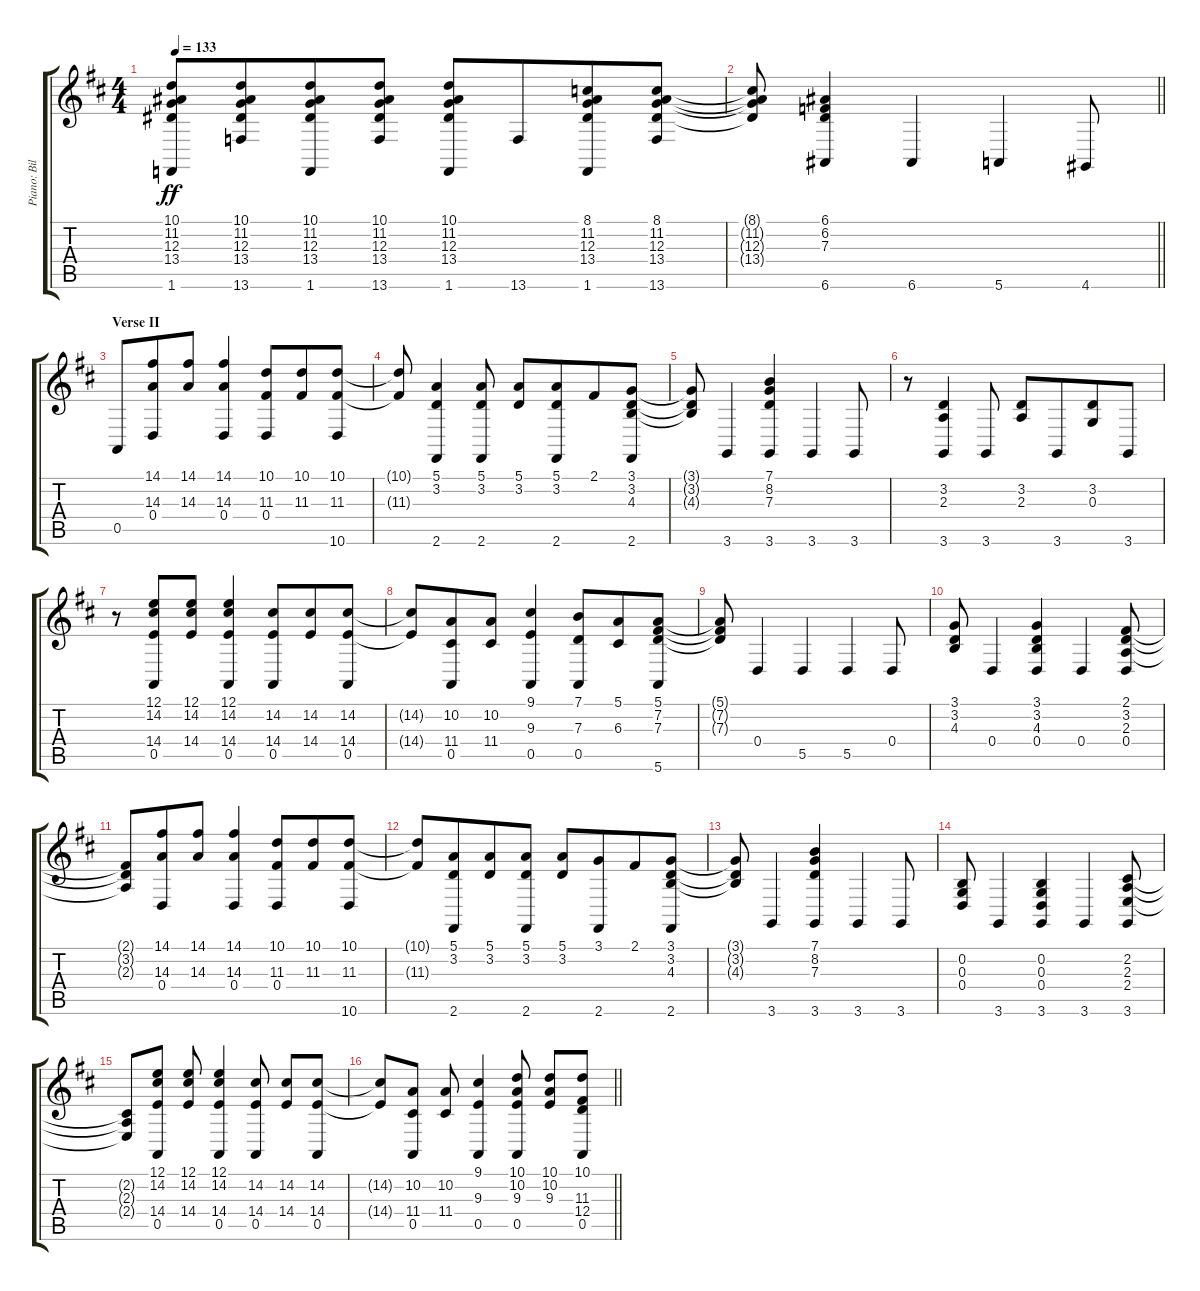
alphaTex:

\track ("Piano: Billy" "Piano: Bil") {instrument acousticgrandpiano}
\staff {score tabs}
\tuning (E4 B3 G3 D3 A2 E2) {hide}
\ts (4 4)
\tempo 133
\clef g2
\ks d
(10.1 11.2 12.3 13.4 1.6).8{dy ff} (10.1 11.2 12.3 13.4 13.6).8{beam merge} (10.1 11.2 12.3 13.4 1.6).8 (10.1 11.2 12.3 13.4 13.6).8 (10.1 11.2 12.3 13.4 1.6).8 13.6.8{beam merge} (8.1 11.2 12.3 13.4 1.6).8 (8.1 11.2 12.3 13.4 13.6).8 |
\barLineRight lightlight
(8.1{t} 11.2{t} 12.3{t} 13.4{t}).8 (6.1 6.2 7.3 6.6).4 6.6.4 5.6.4 4.6.8 |
\section ("" "Verse II")
0.5.8 (14.1 14.3 0.4).8{beam merge} (14.1 14.3).8 (14.1 14.3 0.4).4 (10.1 11.3 0.4).8{beam merge} (10.1 11.3).8 (10.1 11.3 10.6).8 |
(10.1{t} 11.3{t}).8 (5.1 3.2 2.6).4 (5.1 3.2 2.6).8{beam split} (5.1 3.2).8 (5.1 3.2 2.6).8{beam merge} 2.1.8 (3.1 3.2 4.3 2.6).8 |
(3.1{t} 3.2{t} 4.3{t}).8 3.6.4 (7.1 8.2 7.3 3.6).4 3.6.4 3.6.8 |
r.8 (3.2 2.3 3.6).4 3.6.8 (3.2 2.3).8 3.6.8{beam merge} (3.2 0.3).8 3.6.8 |
r.8 (12.1 14.2 14.4 0.5).8{beam merge} (12.1 14.2 14.4).8 (12.1 14.2 14.4 0.5).4 (14.2 14.4 0.5).8{beam merge} (14.2 14.4).8 (14.2 14.4 0.5).8 |
(14.2{t} 14.4{t}).8 (10.2 11.4 0.5).8{beam merge} (10.2 11.4).8 (9.1 9.3 0.5).4 (7.1 7.3 0.5).8{beam merge} (5.1 6.3).8 (5.1 7.2 7.3 5.6).8 |
(5.1{t} 7.2{t} 7.3{t}).8 0.4.4 5.5.4 5.5.4 0.4.8 |
(3.1 3.2 4.3).8 0.4.4 (3.1 3.2 4.3 0.4).4 0.4.4 (2.1 3.2 2.3 0.4).8 |
(2.1{t} 3.2{t} 2.3{t}).8 (14.1 14.3 0.4).8{beam merge} (14.1 14.3).8 (14.1 14.3 0.4).4 (10.1 11.3 0.4).8{beam merge} (10.1 11.3).8 (10.1 11.3 10.6).8 |
(10.1{t} 11.3{t}).8 (5.1 3.2 2.6).8{beam merge} (5.1 3.2).8 (5.1 3.2 2.6).8 (5.1 3.2).8 (3.1 2.6).8{beam merge} 2.1.8 (3.1 3.2 4.3 2.6).8 |
(3.1{t} 3.2{t} 4.3{t}).8 3.6.4 (7.1 8.2 7.3 3.6).4 3.6.4 3.6.8 |
(0.2 0.3 0.4).8 3.6.4 (0.2 0.3 0.4 3.6).4 3.6.4 (2.2 2.3 2.4 3.6).8 |
(2.2{t} 2.3{t} 2.4{t}).8 (12.1 14.2 14.4 0.5).8 (12.1 14.2 14.4).8 (12.1 14.2 14.4 0.5).4 (14.2 14.4 0.5).8 (14.2 14.4).8 (14.2 14.4 0.5).8 |
\barLineRight lightlight
(14.2{t} 14.4{t}).8 (10.2 11.4 0.5).8 (10.2 11.4).8 (9.1 9.3 0.5).4 (10.1 10.2 9.3 0.5).8 (10.1 10.2 9.3).8 (10.1 11.3 12.4 0.5).8
